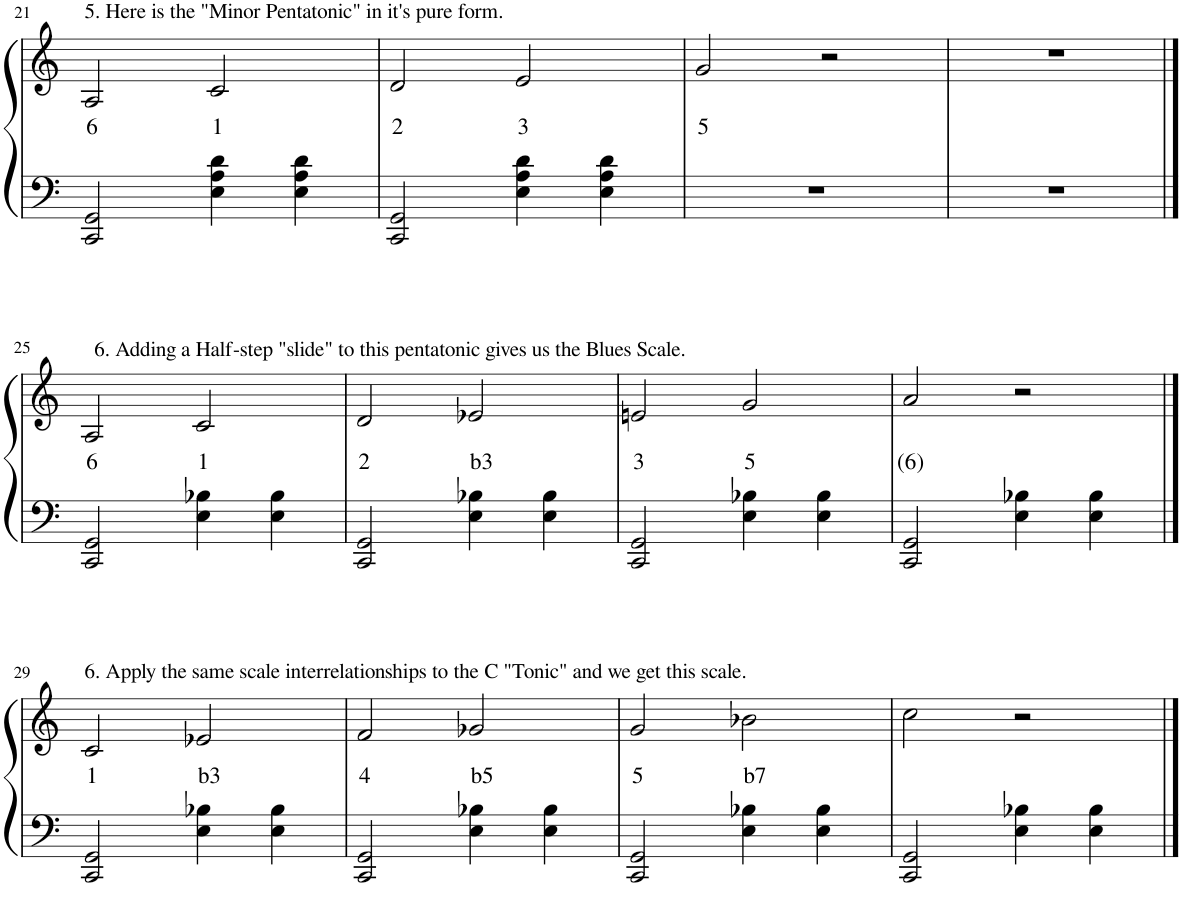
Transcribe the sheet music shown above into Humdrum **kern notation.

**kern	**kern	**text
*part1	*part1	*part1
*staff2	*staff1	*staff1
*I"Piano	*	*
*I'Pno.	*	*
!!LO:PB:g=z
*clefF4	*clefG2	*
*k[]	*k[]	*
*M4/4	*M4/4	*
=21	=21	=21
!	!LO:TX:a:t=5. Here is the "Minor Pentatonic" in it's pure form.	!
!	!	!LO:LY:b
2CC/ 2GG/	2A/	6
!	!	!LO:LY:b
4E\ 4A\ 4d\	2c/	1
4E\ 4A\ 4d\	.	.
=22	=22	=22
!	!	!LO:LY:b
2CC/ 2GG/	2d/	2
!	!	!LO:LY:b
4E\ 4A\ 4d\	2e/	3
4E\ 4A\ 4d\	.	.
=23	=23	=23
!	!	!LO:LY:b
1r	2g/	5
.	2r	.
=24	=24	=24
1r	1r	.
!!LO:LB:g=z
==25	==25	==25
!	!LO:TX:a:t=6. Adding a Half-step "slide" to this pentatonic gives us the Blues Scale.	!
!	!	!LO:LY:b
2CC/ 2GG/	2A/	6
!	!	!LO:LY:b
4E\ 4B-X\	2c/	1
4E\ 4B-\	.	.
=26	=26	=26
!	!	!LO:LY:b
2CC/ 2GG/	2d/	2
!	!	!LO:LY:b
4E\ 4B-X\	2e-X/	b3
4E\ 4B-\	.	.
=27	=27	=27
!	!	!LO:LY:b
2CC/ 2GG/	2en/	3
!	!	!LO:LY:b
4E\ 4B-X\	2g/	5
4E\ 4B-\	.	.
=28	=28	=28
!	!	!LO:LY:b
2CC/ 2GG/	2a/	(6)
4E\ 4B-X\	2r	.
4E\ 4B-\	.	.
!!LO:LB:g=z
==29	==29	==29
!	!LO:TX:a:t=6. Apply the same scale interrelationships to the C "Tonic" and we get this scale.	!
!	!	!LO:LY:b
2CC/ 2GG/	2c/	1
!	!	!LO:LY:b
4E\ 4B-X\	2e-X/	b3
4E\ 4B-\	.	.
=30	=30	=30
!	!	!LO:LY:b
2CC/ 2GG/	2f/	4
!	!	!LO:LY:b
4E\ 4B-X\	2g-X/	b5
4E\ 4B-\	.	.
=31	=31	=31
!	!	!LO:LY:b
2CC/ 2GG/	2g/	5
!	!	!LO:LY:b
4E\ 4B-X\	2b-X\	b7
4E\ 4B-\	.	.
=32	=32	=32
2CC/ 2GG/	2cc\	.
4E\ 4B-X\	2r	.
4E\ 4B-\	.	.
==	==	==
*-	*-	*-
